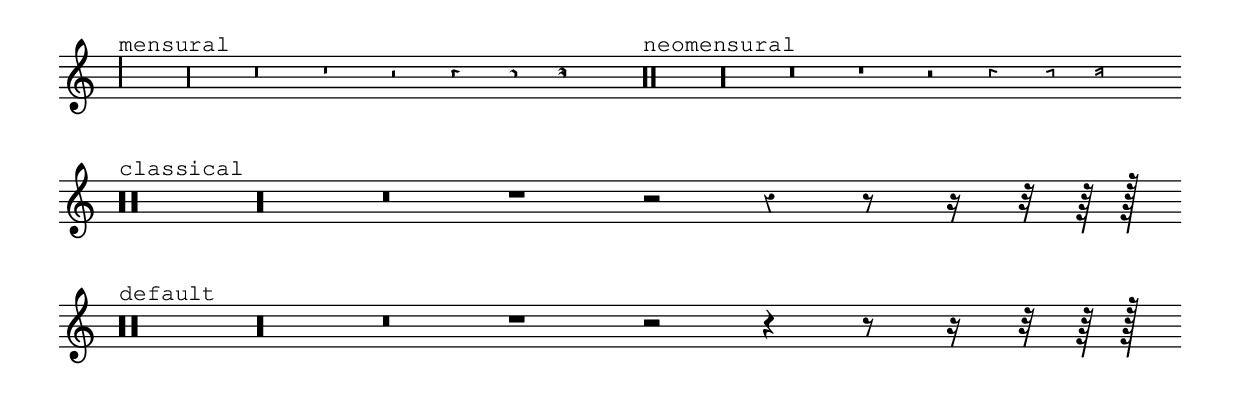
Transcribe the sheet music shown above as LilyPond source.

%% Do not edit this file; it is automatically
%% generated from LSR http://lsr.dsi.unimi.it
%% This file is in the public domain.
\version "2.13.16"

\header {
  lsrtags = "rhythms, ancient-notation, tweaks-and-overrides"

%% Translation of GIT committish: 5a7301fc350ffc3ab5bd3a2084c91666c9e9a549
  doctitlees = "Estilos de silencios"
  texidoces = "
Los silencios se pueden imprimir en distintos estilos.
"
%% Translation of GIT committish: 0a868be38a775ecb1ef935b079000cebbc64de40

  doctitlede = "Pausenstile"
  texidocde = "
Pausen können in verschiedenen Stilen dargestellt werden.
"


%% Translation of GIT committish: 4da4307e396243a5a3bc33a0c2753acac92cb685
  texidocfr = "
Les silences peuvent être gravés selon différents styles.

"
  doctitlefr = "Styles de silences"

  texidoc = "
Rests may be used in various styles.




"
  doctitle = "Rest styles"
} % begin verbatim

\layout {
  indent = 0
  \context {
    \Staff
    \remove "Time_signature_engraver"
  }
}

\new Staff \relative c {
  \cadenzaOn
  \override Staff.Rest #'style = #'mensural
  r\maxima^\markup \typewriter { mensural }
  r\longa r\breve r1 r2 r4 r8 r16 s32 s64 s128 s128
  \bar ""

  \override Staff.Rest #'style = #'neomensural
  r\maxima^\markup \typewriter { neomensural }
  r\longa r\breve r1 r2 r4 r8 r16 s32 s64 s128 s128
  \bar ""

  \override Staff.Rest #'style = #'classical
  r\maxima^\markup \typewriter { classical }
  r\longa r\breve r1 r2 r4 r8 r16 r32 r64 r128 s128
  \bar ""

  \override Staff.Rest  #'style = #'default
  r\maxima^\markup \typewriter { default }
  r\longa r\breve r1 r2 r4 r8 r16 r32 r64 r128 s128
}

